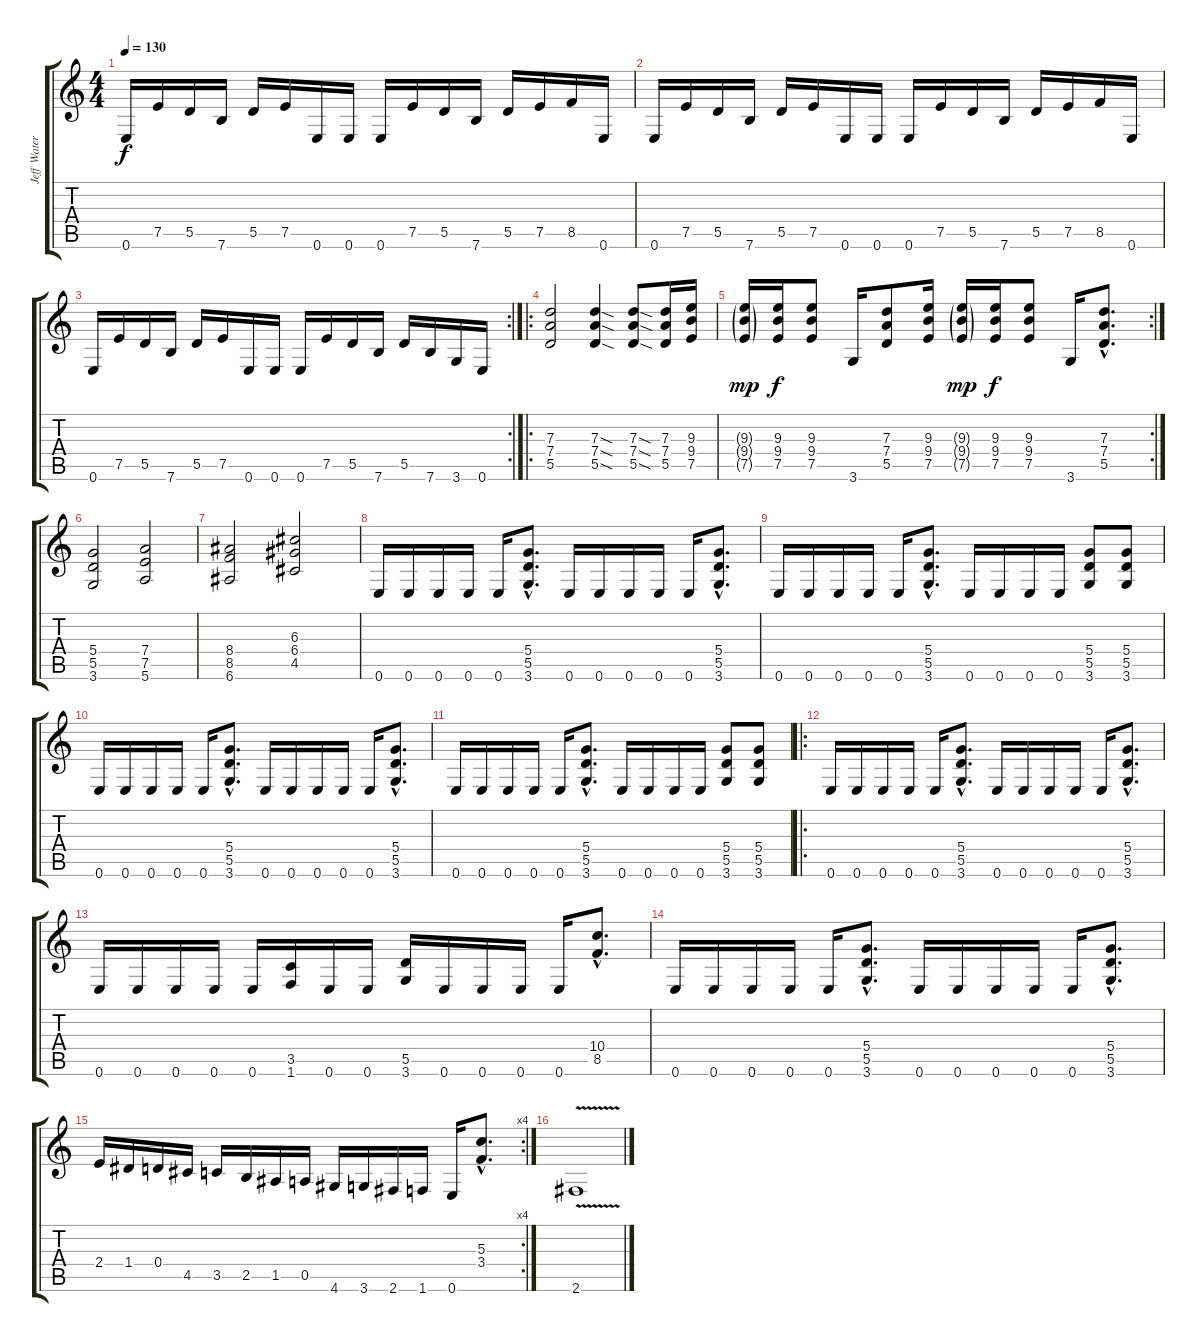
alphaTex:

\track ("Jeff Waters" "Jeff Water") {instrument distortionguitar}
\staff {score tabs}
\tuning (E4 B3 G3 D3 A2 E2) {hide}
\ts (4 4)
\tempo 130
\clef g2
\ks c
0.6.16{dy f} 7.5.16 5.5.16 7.6.16 5.5.16 7.5.16 0.6.16 0.6.16 0.6.16 7.5.16 5.5.16 7.6.16 5.5.16 7.5.16 8.5.16 0.6.16 |
0.6.16 7.5.16 5.5.16 7.6.16 5.5.16 7.5.16 0.6.16 0.6.16 0.6.16 7.5.16 5.5.16 7.6.16 5.5.16 7.5.16 8.5.16 0.6.16 |
\rc 2
0.6.16 7.5.16 5.5.16 7.6.16 5.5.16 7.5.16 0.6.16 0.6.16 0.6.16 7.5.16 5.5.16 7.6.16 5.5.16 7.6.16 3.6.16 0.6.16 |
\ro
(7.3 7.4 5.5).2 (7.3{sod} 7.4{sod} 5.5{sod}).4 (7.3{sod} 7.4{sod} 5.5{sod}).8 (7.3 7.4 5.5).16 (9.3 9.4 7.5).16 |
\rc 2
(9.3{g} 9.4{g} 7.5{g}).16{dy mp} (9.3 9.4 7.5).16{dy f} (9.3 9.4 7.5).8 3.6.16 (7.3 7.4 5.5).8 (9.3 9.4 7.5).16 (9.3{g} 9.4{g} 7.5{g}).16{dy mp} (9.3 9.4 7.5).16{dy f} (9.3 9.4 7.5).8 3.6.16 (7.3{hac} 7.4{hac} 5.5{hac}).8{d} |
(5.4 5.5 3.6).2 (7.4 7.5 5.6).2 |
(8.4 8.5 6.6).2 (6.3 6.4 4.5).2 |
0.6.16 0.6.16 0.6.16 0.6.16 0.6.16 (5.4{hac} 5.5{hac} 3.6{hac}).8{d} 0.6.16 0.6.16 0.6.16 0.6.16 0.6.16 (5.4{hac} 5.5{hac} 3.6{hac}).8{d} |
0.6.16 0.6.16 0.6.16 0.6.16 0.6.16 (5.4{hac} 5.5{hac} 3.6{hac}).8{d} 0.6.16 0.6.16 0.6.16 0.6.16 (5.4 5.5 3.6).8 (5.4 5.5 3.6).8 |
0.6.16 0.6.16 0.6.16 0.6.16 0.6.16 (5.4{hac} 5.5{hac} 3.6{hac}).8{d} 0.6.16 0.6.16 0.6.16 0.6.16 0.6.16 (5.4{hac} 5.5{hac} 3.6{hac}).8{d} |
0.6.16 0.6.16 0.6.16 0.6.16 0.6.16 (5.4{hac} 5.5{hac} 3.6{hac}).8{d} 0.6.16 0.6.16 0.6.16 0.6.16 (5.4 5.5 3.6).8 (5.4 5.5 3.6).8 |
\ro
0.6.16 0.6.16 0.6.16 0.6.16 0.6.16 (5.4{hac} 5.5{hac} 3.6{hac}).8{d} 0.6.16 0.6.16 0.6.16 0.6.16 0.6.16 (5.4{hac} 5.5{hac} 3.6{hac}).8{d} |
0.6.16 0.6.16 0.6.16 0.6.16 0.6.16 (3.5 1.6).16 0.6.16 0.6.16 (5.5 3.6).16 0.6.16 0.6.16 0.6.16 0.6.16 (10.4{hac} 8.5{hac}).8{d} |
0.6.16 0.6.16 0.6.16 0.6.16 0.6.16 (5.4{hac} 5.5{hac} 3.6{hac}).8{d} 0.6.16 0.6.16 0.6.16 0.6.16 0.6.16 (5.4{hac} 5.5{hac} 3.6{hac}).8{d} |
\rc 4
2.4.16 1.4.16 0.4.16 4.5.16 3.5.16 2.5.16 1.5.16 0.5.16 4.6.16 3.6.16 2.6.16 1.6.16 0.6.16 (5.3{hac} 3.4{hac}).8{d} |
2.6{v}.1
